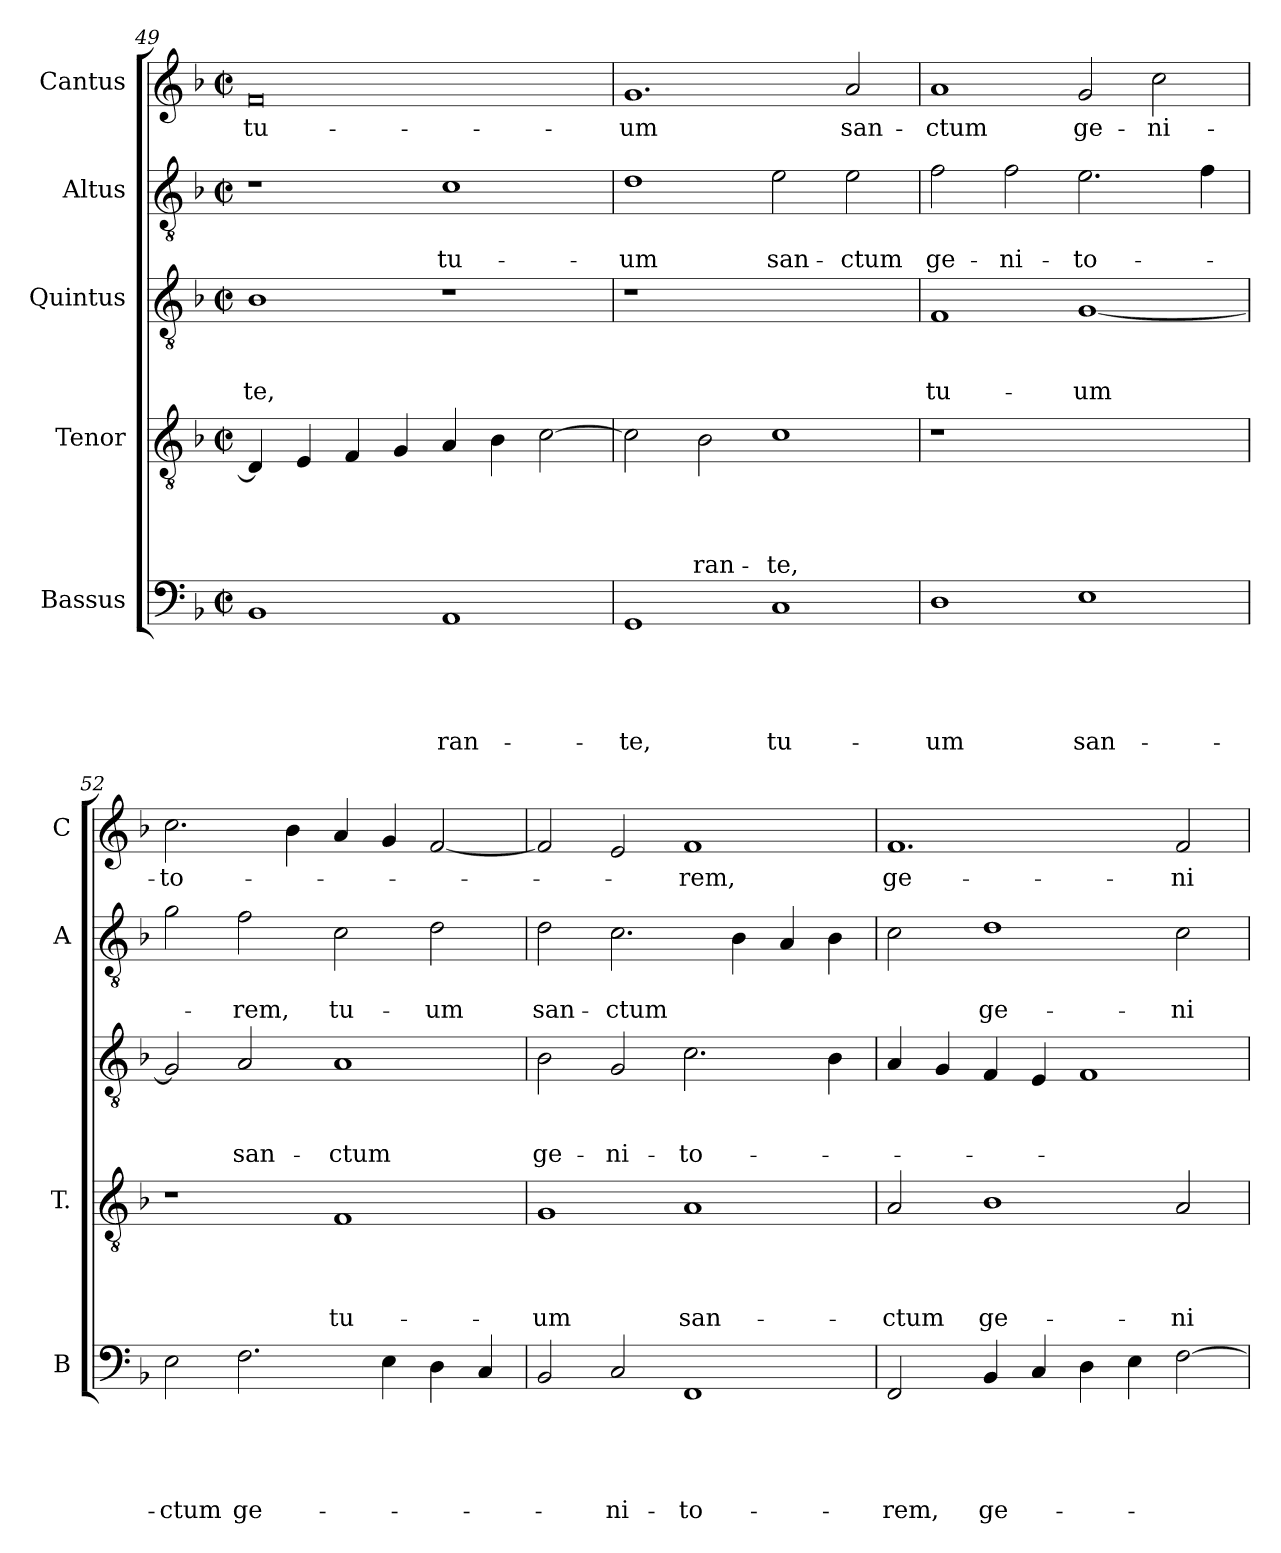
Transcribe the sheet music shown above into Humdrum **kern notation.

**kern	**text	**text	**text	**text	**text	**kern	**text	**text	**text	**text	**kern	**text	**text	**text	**kern	**text	**text	**kern	**text
*part5	*part5	*part5	*part5	*part5	*part5	*part4	*part4	*part4	*part4	*part4	*part3	*part3	*part3	*part3	*part2	*part2	*part2	*part1	*part1
*staff5	*staff5	*staff5	*staff5	*staff5	*staff5	*staff4	*staff4	*staff4	*staff4	*staff4	*staff3	*staff3	*staff3	*staff3	*staff2	*staff2	*staff2	*staff1	*staff1
*I"Bassus	*	*	*	*	*	*I"Tenor	*	*	*	*	*I"Quintus	*	*	*	*I"Altus	*	*	*I"Cantus	*
*I'B	*	*	*	*	*	*I'T.	*	*	*	*	*	*	*	*	*I'A	*	*	*I'C	*
*clefF4	*	*	*	*	*	*clefGv2	*	*	*	*	*clefGv2	*	*	*	*clefGv2	*	*	*clefG2	*
*k[b-]	*	*	*	*	*	*k[b-]	*	*	*	*	*k[b-]	*	*	*	*k[b-]	*	*	*k[b-]	*
*F:	*	*	*	*	*	*F:	*	*	*	*	*F:	*	*	*	*F:	*	*	*F:	*
*M2/2	*	*	*	*	*	*M2/2	*	*	*	*	*M2/2	*	*	*	*M2/2	*	*	*M2/2	*
*met(c|)	*	*	*	*	*	*met(c|)	*	*	*	*	*met(c|)	*	*	*	*met(c|)	*	*	*met(c|)	*
=49	=49	=49	=49	=49	=49	=49	=49	=49	=49	=49	=49	=49	=49	=49	=49	=49	=49	=49	=49
!	!	!	!	!	!	!	!	!	!	!	!	!	!	!LO:LY:b	!	!	!	!	!LO:LY:b
1BB-	.	.	.	.	.	4D/]	.	.	.	.	1B-	.	.	-te,	1r	.	.	0f	tu-
.	.	.	.	.	.	4E/	.	.	.	.	.	.	.	.	.	.	.	.	.
.	.	.	.	.	.	4F/	.	.	.	.	.	.	.	.	.	.	.	.	.
.	.	.	.	.	.	4G/	.	.	.	.	.	.	.	.	.	.	.	.	.
!	!	!	!	!	!LO:LY:b	!	!	!	!	!	!	!	!	!	!	!	!LO:LY:b	!	!
1AA	.	.	.	.	-ran-	4A/	.	.	.	.	1r	.	.	.	1c	.	tu-	.	.
.	.	.	.	.	.	4B-\	.	.	.	.	.	.	.	.	.	.	.	.	.
.	.	.	.	.	.	[2c\	.	.	.	.	.	.	.	.	.	.	.	.	.
=50	=50	=50	=50	=50	=50	=50	=50	=50	=50	=50	=50	=50	=50	=50	=50	=50	=50	=50	=50
!	!	!	!	!	!LO:LY:b	!	!	!	!	!	!	!	!	!	!	!	!LO:LY:b	!	!LO:LY:b
1GG	.	.	.	.	-te,	2c\]	.	.	.	.	1r	.	.	.	1d	.	-um	1.g	-um
!	!	!	!	!	!	!	!	!	!	!LO:LY:b	!	!	!	!	!	!	!	!	!
.	.	.	.	.	.	2B-\	.	.	.	-ran-	.	.	.	.	.	.	.	.	.
!	!	!	!	!	!LO:LY:b	!	!	!	!	!LO:LY:b	!	!	!	!	!	!	!LO:LY:b	!	!
1C	.	.	.	.	tu-	1c	.	.	.	-te,	1ryy	.	.	.	2e\	.	san-	.	.
!	!	!	!	!	!	!	!	!	!	!	!	!	!	!	!	!	!LO:LY:b	!	!LO:LY:b
.	.	.	.	.	.	.	.	.	.	.	.	.	.	.	2e\	.	-ctum	2a/	san-
!!LO:LB:g=z
=51	=51	=51	=51	=51	=51	=51	=51	=51	=51	=51	=51	=51	=51	=51	=51	=51	=51	=51	=51
!	!	!	!	!	!LO:LY:b	!	!	!	!	!	!	!	!	!LO:LY:b	!	!	!LO:LY:b	!	!LO:LY:b
1D	.	.	.	.	-um	1r	.	.	.	.	1F	.	.	tu-	2f\	.	ge-	1a	-ctum
!	!	!	!	!	!	!	!	!	!	!	!	!	!	!	!	!	!LO:LY:b	!	!
.	.	.	.	.	.	.	.	.	.	.	.	.	.	.	2f\	.	-ni-	.	.
!	!	!	!	!	!LO:LY:b	!	!	!	!	!	!	!	!	!LO:LY:b	!	!	!LO:LY:b	!	!LO:LY:b
1E	.	.	.	.	san-	1ryy	.	.	.	.	[1G	.	.	-um	2.e\	.	-to-	2g/	ge-
!	!	!	!	!	!	!	!	!	!	!	!	!	!	!	!	!	!	!	!LO:LY:b
.	.	.	.	.	.	.	.	.	.	.	.	.	.	.	.	.	.	2cc\	-ni-
.	.	.	.	.	.	.	.	.	.	.	.	.	.	.	4f\	.	.	.	.
=52	=52	=52	=52	=52	=52	=52	=52	=52	=52	=52	=52	=52	=52	=52	=52	=52	=52	=52	=52
!	!	!	!	!	!LO:LY:b	!	!	!	!	!	!	!	!	!	!	!	!	!	!LO:LY:b
2E\	.	.	.	.	-ctum	1r	.	.	.	.	2G/]	.	.	.	2g\	.	.	2.cc\	-to-
!	!	!	!	!	!LO:LY:b	!	!	!	!	!	!	!	!	!LO:LY:b	!	!	!LO:LY:b	!	!
2.F\	.	.	.	.	ge-	.	.	.	.	.	2A/	.	.	san-	2f\	.	-rem,	.	.
.	.	.	.	.	.	.	.	.	.	.	.	.	.	.	.	.	.	4b-\	.
!	!	!	!	!	!	!	!	!	!	!LO:LY:b	!	!	!	!LO:LY:b	!	!	!LO:LY:b	!	!
.	.	.	.	.	.	1F	.	.	.	tu-	1A	.	.	-ctum	2c\	.	tu-	4a/	.
4E\	.	.	.	.	.	.	.	.	.	.	.	.	.	.	.	.	.	4g/	.
!	!	!	!	!	!	!	!	!	!	!	!	!	!	!	!	!	!LO:LY:b	!	!
4D\	.	.	.	.	.	.	.	.	.	.	.	.	.	.	2d\	.	-um	[2f/	.
4C/	.	.	.	.	.	.	.	.	.	.	.	.	.	.	.	.	.	.	.
=53	=53	=53	=53	=53	=53	=53	=53	=53	=53	=53	=53	=53	=53	=53	=53	=53	=53	=53	=53
!	!	!	!	!	!	!	!	!	!	!LO:LY:b	!	!	!	!LO:LY:b	!	!	!LO:LY:b	!	!
2BB-/	.	.	.	.	.	1G	.	.	.	-um	2B-\	.	.	ge-	2d\	.	san-	2f/]	.
!	!	!	!	!	!LO:LY:b	!	!	!	!	!	!	!	!	!LO:LY:b	!	!	!LO:LY:b	!	!
2C/	.	.	.	.	-ni-	.	.	.	.	.	2G/	.	.	-ni-	2.c\	.	-ctum	2e/	.
!	!	!	!	!	!LO:LY:b	!	!	!	!	!LO:LY:b	!	!	!	!LO:LY:b	!	!	!	!	!LO:LY:b
1FF	.	.	.	.	-to-	1A	.	.	.	san-	2.c\	.	.	-to-	.	.	.	1f	-rem,
.	.	.	.	.	.	.	.	.	.	.	.	.	.	.	4B-\	.	.	.	.
.	.	.	.	.	.	.	.	.	.	.	.	.	.	.	4A/	.	.	.	.
.	.	.	.	.	.	.	.	.	.	.	4B-\	.	.	.	4B-\	.	.	.	.
=54	=54	=54	=54	=54	=54	=54	=54	=54	=54	=54	=54	=54	=54	=54	=54	=54	=54	=54	=54
!	!	!	!	!	!LO:LY:b	!	!	!	!	!LO:LY:b	!	!	!	!	!	!	!	!	!LO:LY:b
2FF/	.	.	.	.	-rem,	2A/	.	.	.	-ctum	4A/	.	.	.	2c\	.	.	1.f	ge-
.	.	.	.	.	.	.	.	.	.	.	4G/	.	.	.	.	.	.	.	.
!	!	!	!	!	!LO:LY:b	!	!	!	!	!LO:LY:b	!	!	!	!	!	!	!LO:LY:b	!	!
4BB-/	.	.	.	.	ge-	1B-	.	.	.	ge-	4F/	.	.	.	1d	.	ge-	.	.
4C/	.	.	.	.	.	.	.	.	.	.	4E/	.	.	.	.	.	.	.	.
4D\	.	.	.	.	.	.	.	.	.	.	1F	.	.	.	.	.	.	.	.
4E\	.	.	.	.	.	.	.	.	.	.	.	.	.	.	.	.	.	.	.
!	!	!	!	!	!	!	!	!	!	!LO:LY:b	!	!	!	!	!	!	!LO:LY:b	!	!LO:LY:b
[2F\	.	.	.	.	.	2A/	.	.	.	-ni-	.	.	.	.	2c\	.	-ni-	2f/	-ni-
=	=	=	=	=	=	=	=	=	=	=	=	=	=	=	=	=	=	=	=
*-	*-	*-	*-	*-	*-	*-	*-	*-	*-	*-	*-	*-	*-	*-	*-	*-	*-	*-	*-
